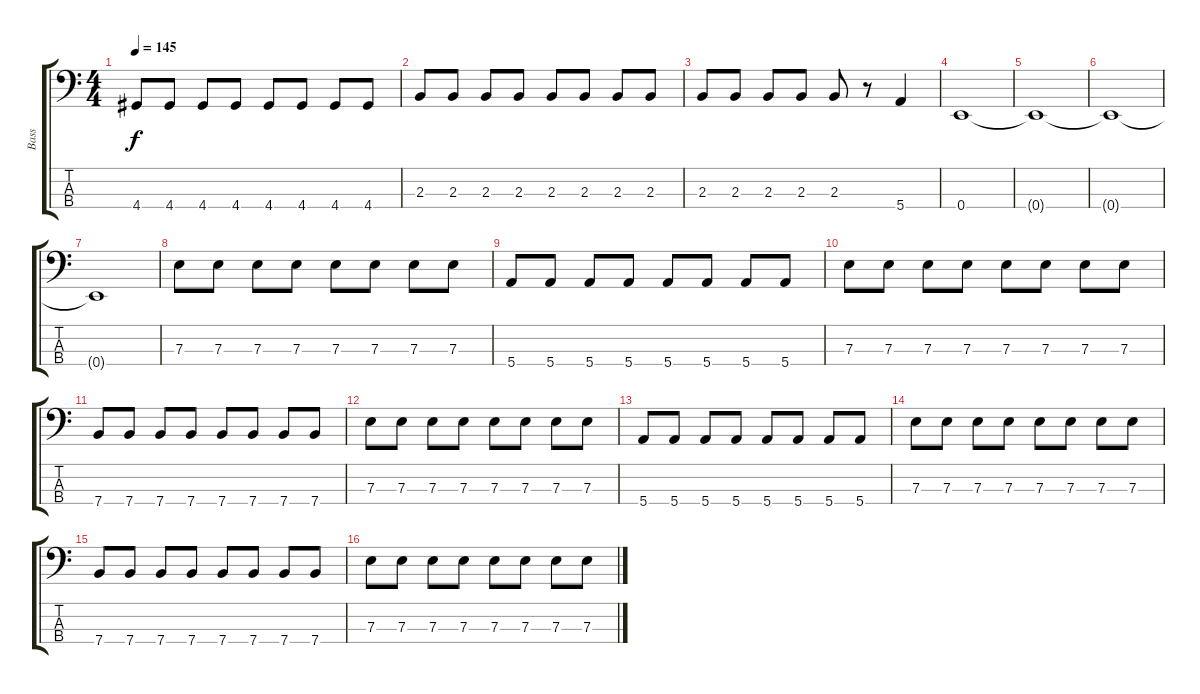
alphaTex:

\track ("Bass" "Bass") {instrument electricbassfinger}
\staff {score tabs}
\tuning (G2 D2 A1 E1) {hide}
\ts (4 4)
\tempo 145
\clef f4
\ks c
4.4.8{dy f} 4.4.8 4.4.8 4.4.8 4.4.8 4.4.8 4.4.8 4.4.8 |
2.3.8 2.3.8 2.3.8 2.3.8 2.3.8 2.3.8 2.3.8 2.3.8 |
2.3.8 2.3.8 2.3.8 2.3.8 2.3.8 r.8 5.4.4 |
0.4.1 |
0.4{t}.1 |
0.4{t}.1 |
0.4{t}.1 |
7.3.8 7.3.8 7.3.8 7.3.8 7.3.8 7.3.8 7.3.8 7.3.8 |
5.4.8 5.4.8 5.4.8 5.4.8 5.4.8 5.4.8 5.4.8 5.4.8 |
7.3.8 7.3.8 7.3.8 7.3.8 7.3.8 7.3.8 7.3.8 7.3.8 |
7.4.8 7.4.8 7.4.8 7.4.8 7.4.8 7.4.8 7.4.8 7.4.8 |
7.3.8 7.3.8 7.3.8 7.3.8 7.3.8 7.3.8 7.3.8 7.3.8 |
5.4.8 5.4.8 5.4.8 5.4.8 5.4.8 5.4.8 5.4.8 5.4.8 |
7.3.8 7.3.8 7.3.8 7.3.8 7.3.8 7.3.8 7.3.8 7.3.8 |
7.4.8 7.4.8 7.4.8 7.4.8 7.4.8 7.4.8 7.4.8 7.4.8 |
7.3.8 7.3.8 7.3.8 7.3.8 7.3.8 7.3.8 7.3.8 7.3.8
